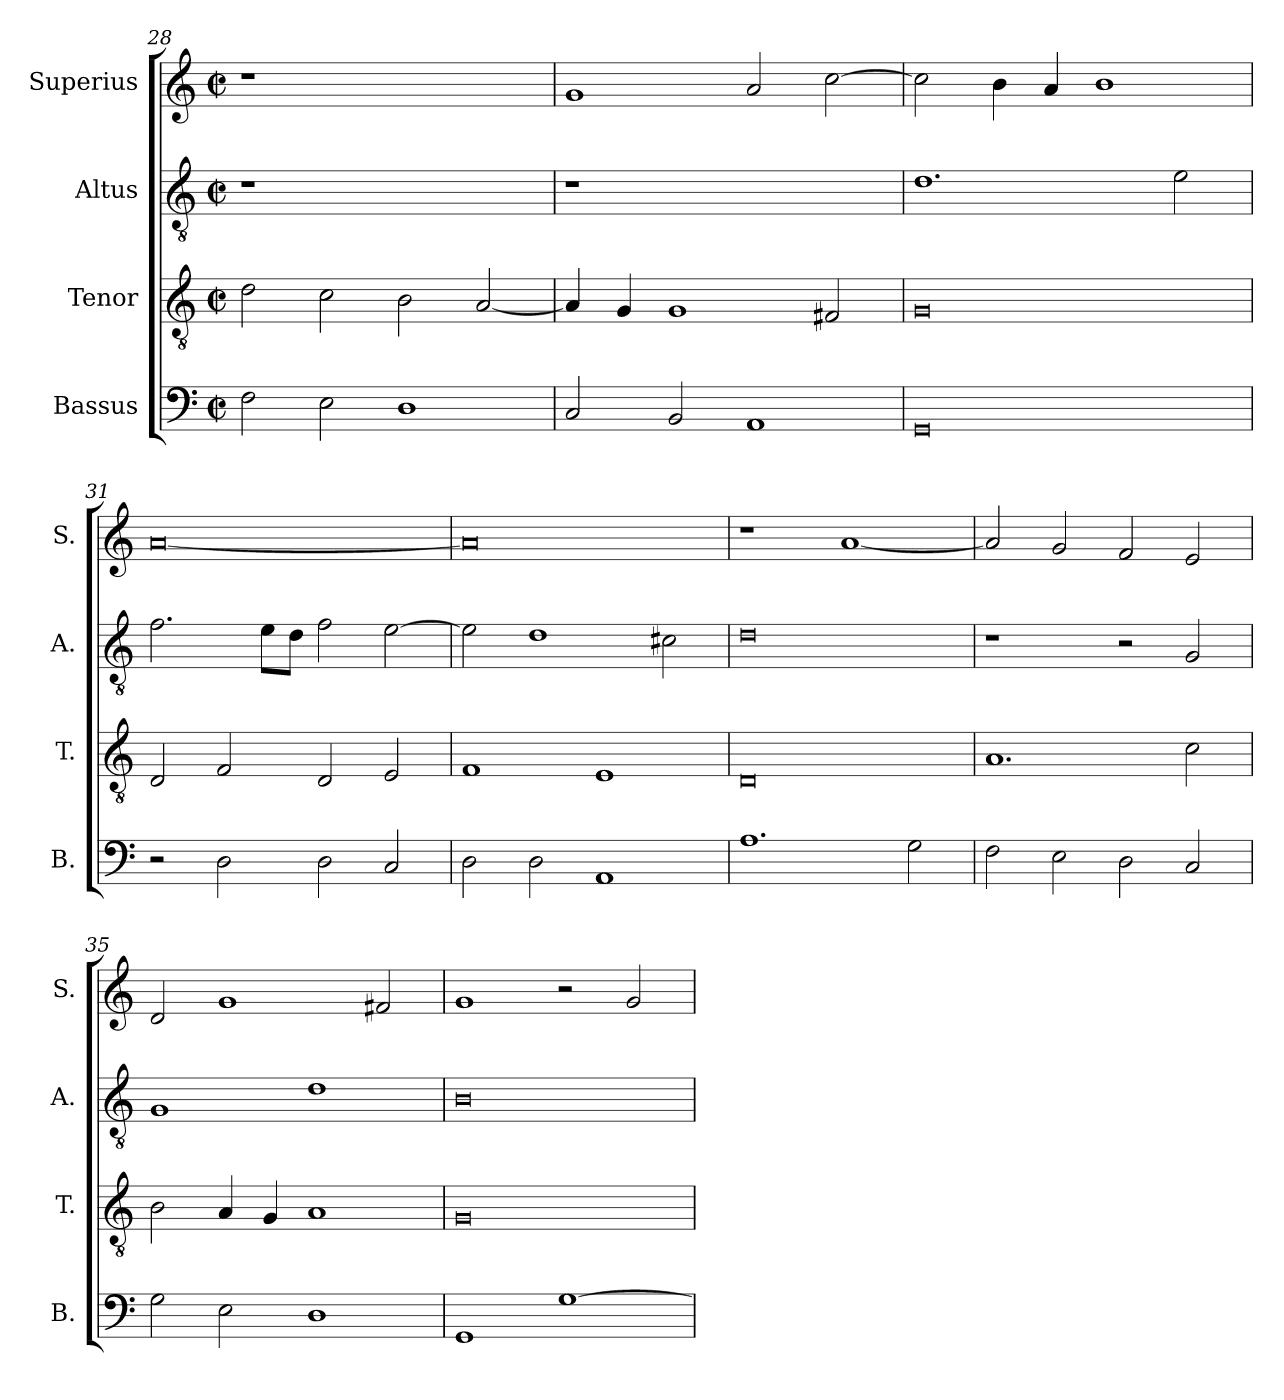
**kern	**kern	**kern	**kern
*part4	*part3	*part2	*part1
*staff4	*staff3	*staff2	*staff1
*I"Bassus	*I"Tenor	*I"Altus	*I"Superius
*I'B.	*I'T.	*I'A.	*I'S.
*clefF4	*clefGv2	*clefGv2	*clefG2
*	*ITrd7c12	*ITrd7c12	*
*k[]	*k[]	*k[]	*k[]
*C:	*C:	*C:	*C:
*M2/2	*M2/2	*M2/2	*M2/2
*met(c|)	*met(c|)	*met(c|)	*met(c|)
=28	=28	=28	=28
!	!	!LO:N:vis=1	!LO:N:vis=1
2Fi\	2Di\	1r	1r
2Ei\	2Ci\	.	.
1Di	2BBi\	1ryy	1ryy
.	[<2AAi/	.	.
=29	=29	=29	=29
!	!	!LO:N:vis=1	!
2Ci/	4AAi/]	1r	1gi
.	4GGi/	.	.
2BBi/	1GGi	.	.
1AAi	.	1ryy	2ai/
.	2FF#Xi/	.	[>2cci\
!!LO:PB:g=z
=30	=30	=30	=30
0GGi	0GGi	1.Di	2cci\]
.	.	.	4bi\
.	.	.	4ai/
.	.	.	1bi
.	.	2Ei\	.
=31	=31	=31	=31
2r	2DDi/	2.Fi\	[<0ai
2Di\	2FFi/	.	.
.	.	8Ei\L	.
.	.	8Di\J	.
2Di\	2DDi/	2Fi\	.
2Ci/	2EEi/	[>2Ei\	.
=32	=32	=32	=32
2Di\	1FFi	2Ei\]	0ai]
2Di\	.	1Di	.
1AAi	1EEi	.	.
.	.	2C#Xi\	.
=33	=33	=33	=33
1.Ai	0DDi	0Di	1r
.	.	.	[<1ai
2Gi\	.	.	.
=34	=34	=34	=34
2Fi\	1.AAi	1r	2ai/]
2Ei\	.	.	2gi/
2Di\	.	2r	2fi/
2Ci/	2Ci\	2GGi/	2ei/
!!LO:LB:g=z
=35	=35	=35	=35
2Gi\	2BBi\	1GGi	2di/
2Ei\	4AAi/	.	1gi
.	4GGi/	.	.
1Di	1AAi	1Di	.
.	.	.	2f#Xi/
=36	=36	=36	=36
1GGi	0GGi	0BBi	1gi
[>1Gi	.	.	2r
.	.	.	2gi/
=	=	=	=
*-	*-	*-	*-
